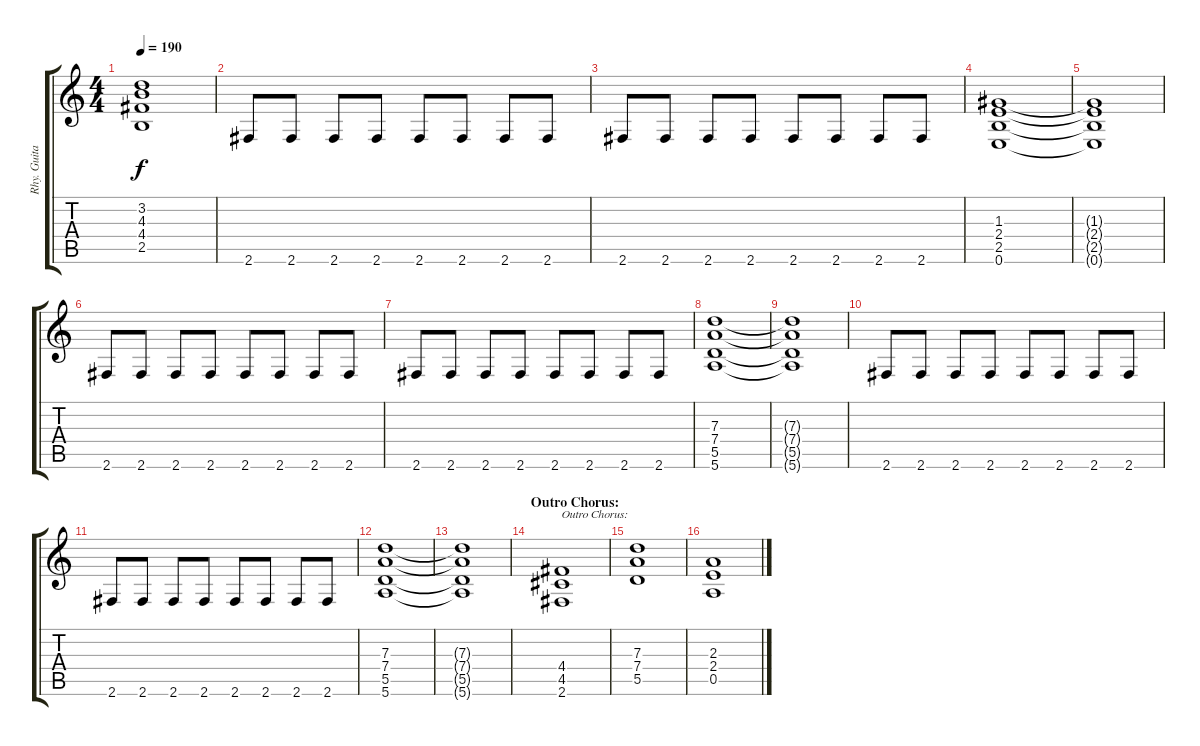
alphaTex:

\track ("Rhy. Guitar 2" "Rhy. Guita") {instrument distortionguitar}
\staff {score tabs}
\tuning (E4 B3 G3 D3 A2 E2) {hide}
\ts (4 4)
\tempo 190
\clef g2
\ks c
(3.2{t} 4.3{t} 4.4{t} 2.5{t}).1{dy f} |
2.6.8 2.6.8 2.6.8 2.6.8 2.6.8 2.6.8 2.6.8 2.6.8 |
2.6.8 2.6.8 2.6.8 2.6.8 2.6.8 2.6.8 2.6.8 2.6.8 |
(1.3 2.4 2.5 0.6).1 |
(1.3{t} 2.4{t} 2.5{t} 0.6{t}).1 |
2.6.8 2.6.8 2.6.8 2.6.8 2.6.8 2.6.8 2.6.8 2.6.8 |
2.6.8 2.6.8 2.6.8 2.6.8 2.6.8 2.6.8 2.6.8 2.6.8 |
(7.3 7.4 5.5 5.6).1 |
(7.3{t} 7.4{t} 5.5{t} 5.6{t}).1 |
2.6.8 2.6.8 2.6.8 2.6.8 2.6.8 2.6.8 2.6.8 2.6.8 |
2.6.8 2.6.8 2.6.8 2.6.8 2.6.8 2.6.8 2.6.8 2.6.8 |
(7.3 7.4 5.5 5.6).1 |
(7.3{t} 7.4{t} 5.5{t} 5.6{t}).1 |
\section ("" "Outro Chorus:")
(4.4 4.5 2.6).1{txt "Outro Chorus:"} |
(7.3 7.4 5.5).1 |
(2.3 2.4 0.5).1
